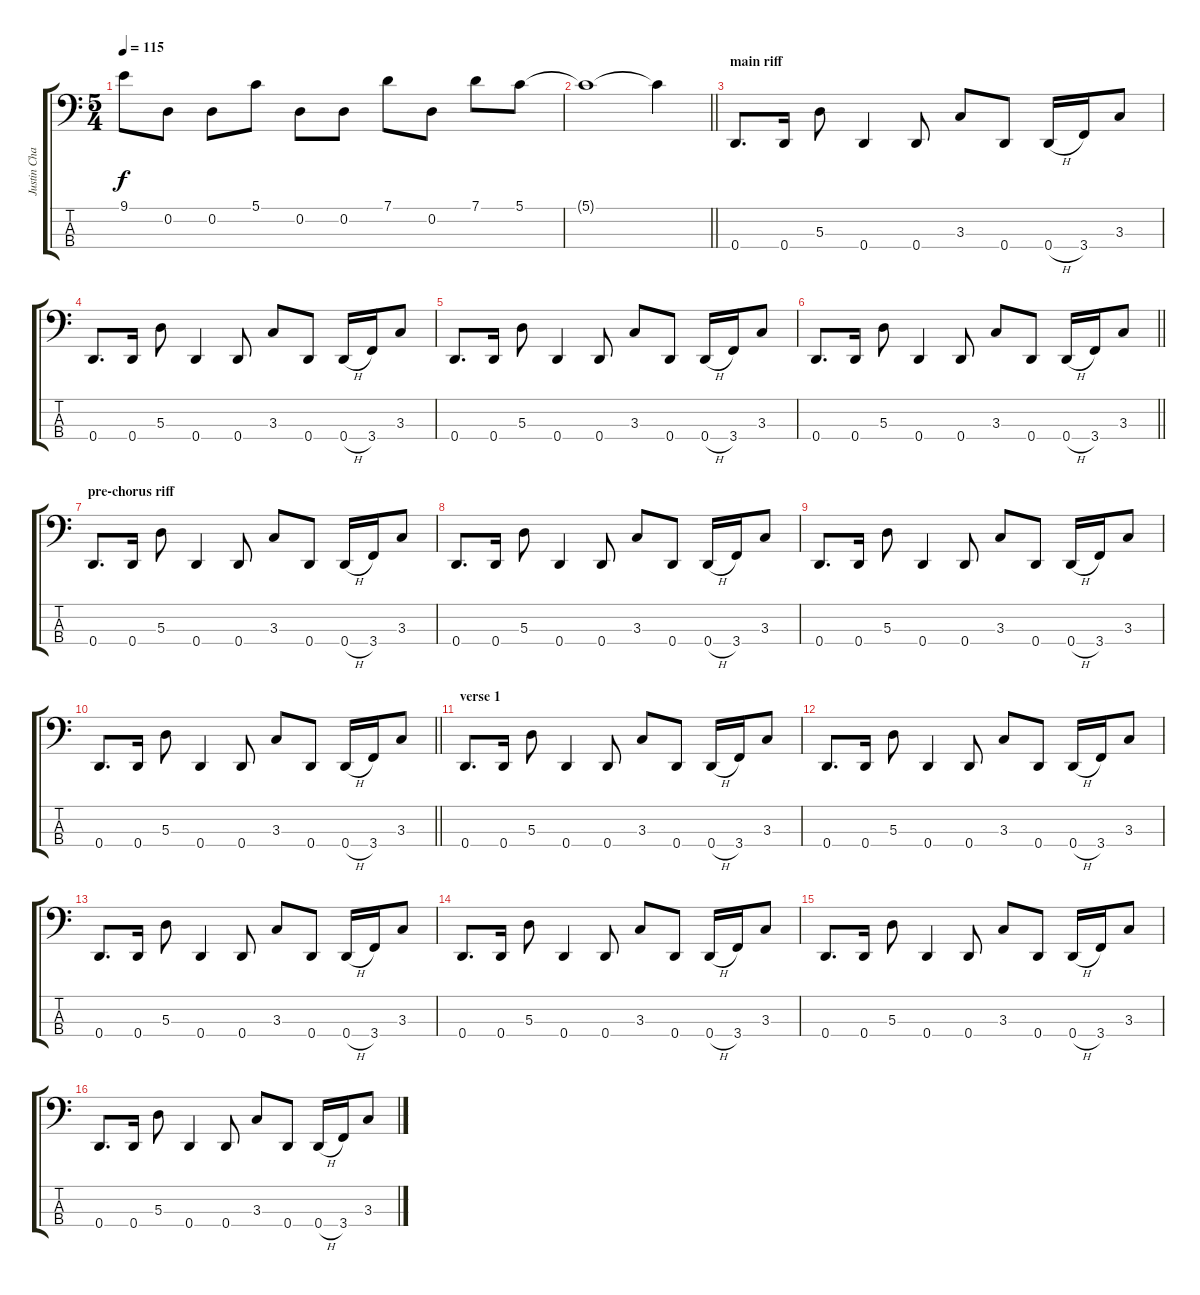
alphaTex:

\track ("Justin Chancellor" "Justin Cha") {instrument electricbassfinger}
\staff {score tabs}
\tuning (G2 D2 A1 D1) {hide}
\ts (5 4)
\tempo 115
\clef f4
\ks c
9.1.8{dy f} 0.2.8 0.2.8 5.1.8 0.2.8 0.2.8 7.1.8 0.2.8 7.1.8 5.1.8 |
\barLineRight lightlight
5.1{t}.1 5.1{t}.4 |
\section ("" "main riff")
0.4.8{d instrument electricbassfinger} 0.4.16 5.3.8 0.4.4 0.4.8 3.3.8 0.4.8 0.4{h}.16 3.4.16 3.3.8 |
0.4.8{d} 0.4.16 5.3.8 0.4.4 0.4.8 3.3.8 0.4.8 0.4{h}.16 3.4.16 3.3.8 |
0.4.8{d} 0.4.16 5.3.8 0.4.4 0.4.8 3.3.8 0.4.8 0.4{h}.16 3.4.16 3.3.8 |
\barLineRight lightlight
0.4.8{d} 0.4.16 5.3.8 0.4.4 0.4.8 3.3.8 0.4.8 0.4{h}.16 3.4.16 3.3.8 |
\section ("" "pre-chorus riff")
0.4.8{d} 0.4.16 5.3.8 0.4.4 0.4.8 3.3.8 0.4.8 0.4{h}.16 3.4.16 3.3.8 |
0.4.8{d} 0.4.16 5.3.8 0.4.4 0.4.8 3.3.8 0.4.8 0.4{h}.16 3.4.16 3.3.8 |
0.4.8{d} 0.4.16 5.3.8 0.4.4 0.4.8 3.3.8 0.4.8 0.4{h}.16 3.4.16 3.3.8 |
\barLineRight lightlight
0.4.8{d} 0.4.16 5.3.8 0.4.4 0.4.8 3.3.8 0.4.8 0.4{h}.16 3.4.16 3.3.8 |
\section ("" "verse 1")
0.4.8{d} 0.4.16 5.3.8 0.4.4 0.4.8 3.3.8 0.4.8 0.4{h}.16 3.4.16 3.3.8 |
0.4.8{d} 0.4.16 5.3.8 0.4.4 0.4.8 3.3.8 0.4.8 0.4{h}.16 3.4.16 3.3.8 |
0.4.8{d} 0.4.16 5.3.8 0.4.4 0.4.8 3.3.8 0.4.8 0.4{h}.16 3.4.16 3.3.8 |
0.4.8{d} 0.4.16 5.3.8 0.4.4 0.4.8 3.3.8 0.4.8 0.4{h}.16 3.4.16 3.3.8 |
0.4.8{d} 0.4.16 5.3.8 0.4.4 0.4.8 3.3.8 0.4.8 0.4{h}.16 3.4.16 3.3.8 |
0.4.8{d} 0.4.16 5.3.8 0.4.4 0.4.8 3.3.8 0.4.8 0.4{h}.16 3.4.16 3.3.8
